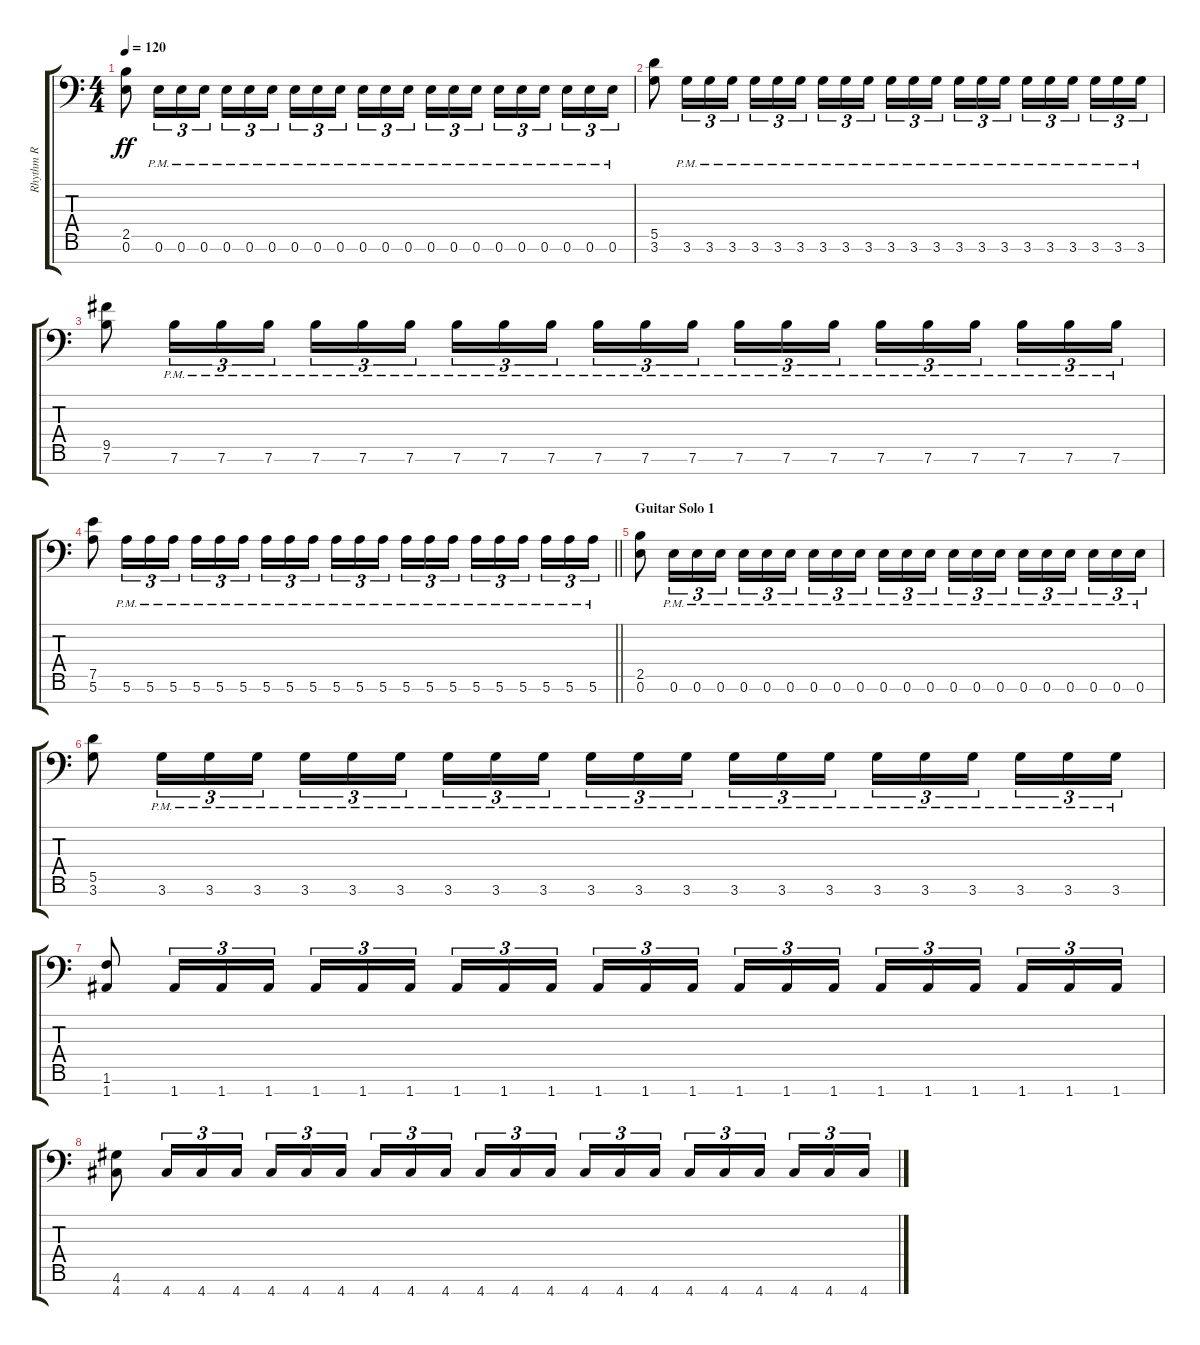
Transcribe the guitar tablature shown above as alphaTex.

\track ("Rhythm R" "Rhythm R") {instrument overdrivenguitar}
\staff {score tabs}
\tuning (E4 B3 G3 D3 A2 E2 A1) {hide}
\ts (4 4)
\tempo 120
\clef f4
\ks c
(2.5 0.6).8{dy ff} 0.6{pm}.16{tu (3 2)} 0.6{pm}.16{tu (3 2)} 0.6{pm}.16{tu (3 2)} 0.6{pm}.16{tu (3 2)} 0.6{pm}.16{tu (3 2)} 0.6{pm}.16{tu (3 2) beam splitsecondary} 0.6{pm}.16{tu (3 2)} 0.6{pm}.16{tu (3 2)} 0.6{pm}.16{tu (3 2)} 0.6{pm}.16{tu (3 2)} 0.6{pm}.16{tu (3 2)} 0.6{pm}.16{tu (3 2) beam splitsecondary} 0.6{pm}.16{tu (3 2)} 0.6{pm}.16{tu (3 2)} 0.6{pm}.16{tu (3 2)} 0.6{pm}.16{tu (3 2)} 0.6{pm}.16{tu (3 2)} 0.6{pm}.16{tu (3 2) beam splitsecondary} 0.6{pm}.16{tu (3 2)} 0.6{pm}.16{tu (3 2)} 0.6{pm}.16{tu (3 2)} |
(5.5 3.6).8 3.6{pm}.16{tu (3 2)} 3.6{pm}.16{tu (3 2)} 3.6{pm}.16{tu (3 2)} 3.6{pm}.16{tu (3 2)} 3.6{pm}.16{tu (3 2)} 3.6{pm}.16{tu (3 2) beam splitsecondary} 3.6{pm}.16{tu (3 2)} 3.6{pm}.16{tu (3 2)} 3.6{pm}.16{tu (3 2)} 3.6{pm}.16{tu (3 2)} 3.6{pm}.16{tu (3 2)} 3.6{pm}.16{tu (3 2) beam splitsecondary} 3.6{pm}.16{tu (3 2)} 3.6{pm}.16{tu (3 2)} 3.6{pm}.16{tu (3 2)} 3.6{pm}.16{tu (3 2)} 3.6{pm}.16{tu (3 2)} 3.6{pm}.16{tu (3 2) beam splitsecondary} 3.6{pm}.16{tu (3 2)} 3.6{pm}.16{tu (3 2)} 3.6{pm}.16{tu (3 2)} |
(9.5 7.6).8 7.6{pm}.16{tu (3 2)} 7.6{pm}.16{tu (3 2)} 7.6{pm}.16{tu (3 2)} 7.6{pm}.16{tu (3 2)} 7.6{pm}.16{tu (3 2)} 7.6{pm}.16{tu (3 2) beam splitsecondary} 7.6{pm}.16{tu (3 2)} 7.6{pm}.16{tu (3 2)} 7.6{pm}.16{tu (3 2)} 7.6{pm}.16{tu (3 2)} 7.6{pm}.16{tu (3 2)} 7.6{pm}.16{tu (3 2) beam splitsecondary} 7.6{pm}.16{tu (3 2)} 7.6{pm}.16{tu (3 2)} 7.6{pm}.16{tu (3 2)} 7.6{pm}.16{tu (3 2)} 7.6{pm}.16{tu (3 2)} 7.6{pm}.16{tu (3 2) beam splitsecondary} 7.6{pm}.16{tu (3 2)} 7.6{pm}.16{tu (3 2)} 7.6{pm}.16{tu (3 2)} |
\barLineRight lightlight
(7.5 5.6).8 5.6{pm}.16{tu (3 2)} 5.6{pm}.16{tu (3 2)} 5.6{pm}.16{tu (3 2)} 5.6{pm}.16{tu (3 2)} 5.6{pm}.16{tu (3 2)} 5.6{pm}.16{tu (3 2) beam splitsecondary} 5.6{pm}.16{tu (3 2)} 5.6{pm}.16{tu (3 2)} 5.6{pm}.16{tu (3 2)} 5.6{pm}.16{tu (3 2)} 5.6{pm}.16{tu (3 2)} 5.6{pm}.16{tu (3 2) beam splitsecondary} 5.6{pm}.16{tu (3 2)} 5.6{pm}.16{tu (3 2)} 5.6{pm}.16{tu (3 2)} 5.6{pm}.16{tu (3 2)} 5.6{pm}.16{tu (3 2)} 5.6{pm}.16{tu (3 2) beam splitsecondary} 5.6{pm}.16{tu (3 2)} 5.6{pm}.16{tu (3 2)} 5.6{pm}.16{tu (3 2)} |
\section ("" "Guitar Solo 1")
(2.5 0.6).8 0.6{pm}.16{tu (3 2)} 0.6{pm}.16{tu (3 2)} 0.6{pm}.16{tu (3 2)} 0.6{pm}.16{tu (3 2)} 0.6{pm}.16{tu (3 2)} 0.6{pm}.16{tu (3 2) beam splitsecondary} 0.6{pm}.16{tu (3 2)} 0.6{pm}.16{tu (3 2)} 0.6{pm}.16{tu (3 2)} 0.6{pm}.16{tu (3 2)} 0.6{pm}.16{tu (3 2)} 0.6{pm}.16{tu (3 2) beam splitsecondary} 0.6{pm}.16{tu (3 2)} 0.6{pm}.16{tu (3 2)} 0.6{pm}.16{tu (3 2)} 0.6{pm}.16{tu (3 2)} 0.6{pm}.16{tu (3 2)} 0.6{pm}.16{tu (3 2) beam splitsecondary} 0.6{pm}.16{tu (3 2)} 0.6{pm}.16{tu (3 2)} 0.6{pm}.16{tu (3 2)} |
(5.5 3.6).8 3.6{pm}.16{tu (3 2)} 3.6{pm}.16{tu (3 2)} 3.6{pm}.16{tu (3 2)} 3.6{pm}.16{tu (3 2)} 3.6{pm}.16{tu (3 2)} 3.6{pm}.16{tu (3 2) beam splitsecondary} 3.6{pm}.16{tu (3 2)} 3.6{pm}.16{tu (3 2)} 3.6{pm}.16{tu (3 2)} 3.6{pm}.16{tu (3 2)} 3.6{pm}.16{tu (3 2)} 3.6{pm}.16{tu (3 2) beam splitsecondary} 3.6{pm}.16{tu (3 2)} 3.6{pm}.16{tu (3 2)} 3.6{pm}.16{tu (3 2)} 3.6{pm}.16{tu (3 2)} 3.6{pm}.16{tu (3 2)} 3.6{pm}.16{tu (3 2) beam splitsecondary} 3.6{pm}.16{tu (3 2)} 3.6{pm}.16{tu (3 2)} 3.6{pm}.16{tu (3 2)} |
(1.6 1.7).8 1.7.16{tu (3 2)} 1.7.16{tu (3 2)} 1.7.16{tu (3 2)} 1.7.16{tu (3 2)} 1.7.16{tu (3 2)} 1.7.16{tu (3 2) beam splitsecondary} 1.7.16{tu (3 2)} 1.7.16{tu (3 2)} 1.7.16{tu (3 2)} 1.7.16{tu (3 2)} 1.7.16{tu (3 2)} 1.7.16{tu (3 2) beam splitsecondary} 1.7.16{tu (3 2)} 1.7.16{tu (3 2)} 1.7.16{tu (3 2)} 1.7.16{tu (3 2)} 1.7.16{tu (3 2)} 1.7.16{tu (3 2) beam splitsecondary} 1.7.16{tu (3 2)} 1.7.16{tu (3 2)} 1.7.16{tu (3 2)} |
(4.6 4.7).8 4.7.16{tu (3 2)} 4.7.16{tu (3 2)} 4.7.16{tu (3 2)} 4.7.16{tu (3 2)} 4.7.16{tu (3 2)} 4.7.16{tu (3 2) beam splitsecondary} 4.7.16{tu (3 2)} 4.7.16{tu (3 2)} 4.7.16{tu (3 2)} 4.7.16{tu (3 2)} 4.7.16{tu (3 2)} 4.7.16{tu (3 2) beam splitsecondary} 4.7.16{tu (3 2)} 4.7.16{tu (3 2)} 4.7.16{tu (3 2)} 4.7.16{tu (3 2)} 4.7.16{tu (3 2)} 4.7.16{tu (3 2) beam splitsecondary} 4.7.16{tu (3 2)} 4.7.16{tu (3 2)} 4.7.16{tu (3 2)}
